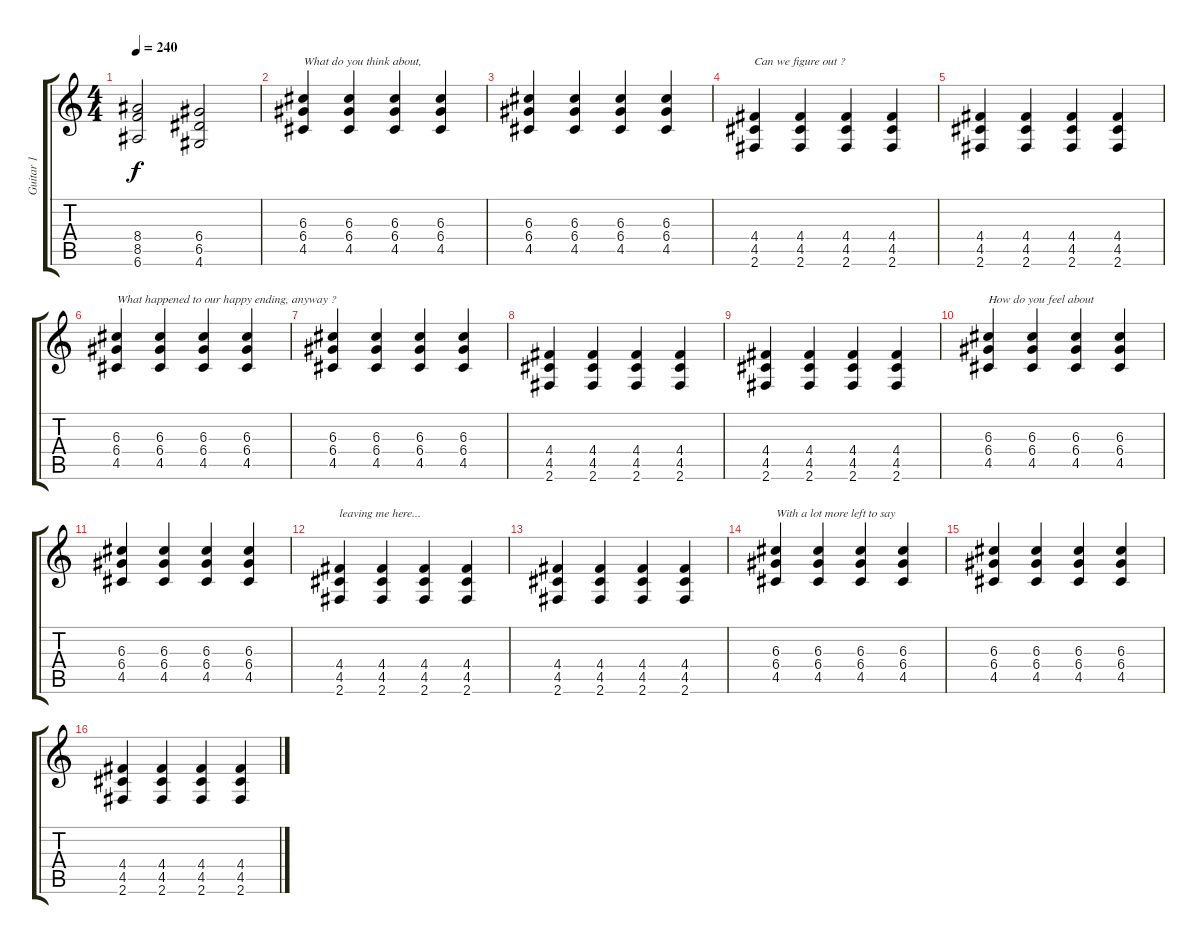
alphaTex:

\track ("Guitar 1" "Guitar 1") {instrument distortionguitar}
\staff {score tabs}
\tuning (E4 B3 G3 D3 A2 E2) {hide}
\ts (4 4)
\tempo 240
\clef g2
\ks c
(8.4 8.5 6.6).2{dy f} (6.4 6.5 4.6).2 |
(6.3 6.4 4.5).4{txt "What do you think about,"} (6.3 6.4 4.5).4 (6.3 6.4 4.5).4 (6.3 6.4 4.5).4 |
(6.3 6.4 4.5).4 (6.3 6.4 4.5).4 (6.3 6.4 4.5).4 (6.3 6.4 4.5).4 |
(4.4 4.5 2.6).4{txt "Can we figure out ?"} (4.4 4.5 2.6).4 (4.4 4.5 2.6).4 (4.4 4.5 2.6).4 |
(4.4 4.5 2.6).4 (4.4 4.5 2.6).4 (4.4 4.5 2.6).4 (4.4 4.5 2.6).4 |
(6.3 6.4 4.5).4{txt "What happened to our happy ending, anyway ?"} (6.3 6.4 4.5).4 (6.3 6.4 4.5).4 (6.3 6.4 4.5).4 |
(6.3 6.4 4.5).4 (6.3 6.4 4.5).4 (6.3 6.4 4.5).4 (6.3 6.4 4.5).4 |
(4.4 4.5 2.6).4 (4.4 4.5 2.6).4 (4.4 4.5 2.6).4 (4.4 4.5 2.6).4 |
(4.4 4.5 2.6).4 (4.4 4.5 2.6).4 (4.4 4.5 2.6).4 (4.4 4.5 2.6).4 |
(6.3 6.4 4.5).4{txt "How do you feel about"} (6.3 6.4 4.5).4 (6.3 6.4 4.5).4 (6.3 6.4 4.5).4 |
(6.3 6.4 4.5).4 (6.3 6.4 4.5).4 (6.3 6.4 4.5).4 (6.3 6.4 4.5).4 |
(4.4 4.5 2.6).4{txt "leaving me here..."} (4.4 4.5 2.6).4 (4.4 4.5 2.6).4 (4.4 4.5 2.6).4 |
(4.4 4.5 2.6).4 (4.4 4.5 2.6).4 (4.4 4.5 2.6).4 (4.4 4.5 2.6).4 |
(6.3 6.4 4.5).4{txt "With a lot more left to say"} (6.3 6.4 4.5).4 (6.3 6.4 4.5).4 (6.3 6.4 4.5).4 |
(6.3 6.4 4.5).4 (6.3 6.4 4.5).4 (6.3 6.4 4.5).4 (6.3 6.4 4.5).4 |
(4.4 4.5 2.6).4 (4.4 4.5 2.6).4 (4.4 4.5 2.6).4 (4.4 4.5 2.6).4
